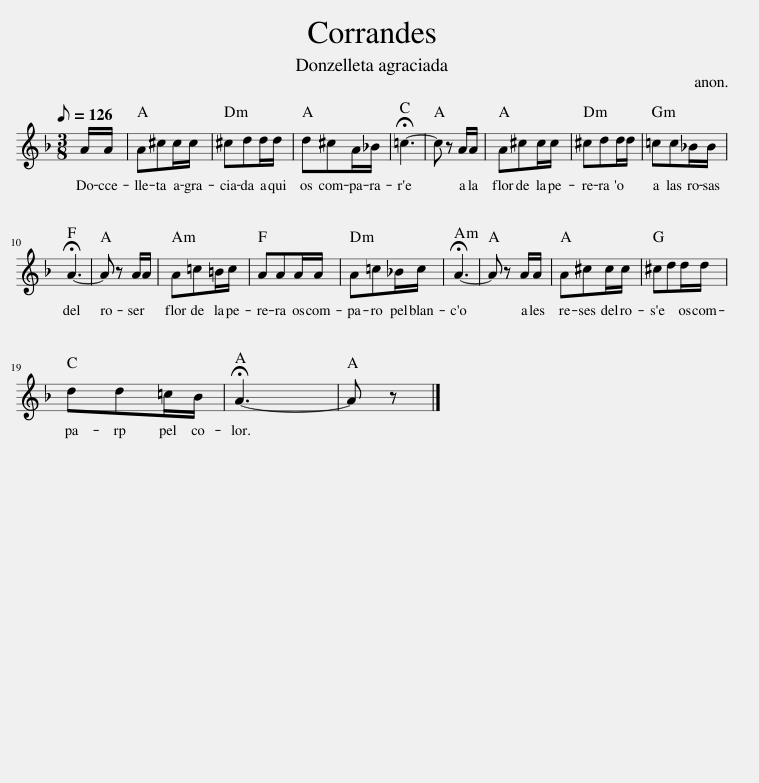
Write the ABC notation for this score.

X:1
L:1/8
Q:1/8=126
M:3/8
I:linebreak $
K:F
V:1 treble
V:1
 A/A/ | A^cc/c/ | ^cdd/d/ | d^cA/_B/ | !fermata!=c3- | %5
 c z A/A/ | A^cc/c/ | ^cdd/d/ | =cc_B/B/ |$ !fermata!A3- | %10
 A z A/A/ | A=c=B/c/ | AAA/A/ | A=c_B/c/ | !fermata!A3- | %15
 A z A/A/ | A^cc/c/ | ^cdd/d/ |$ dd=c/B/ | !fermata!A3- | %20
 A z |] %21
